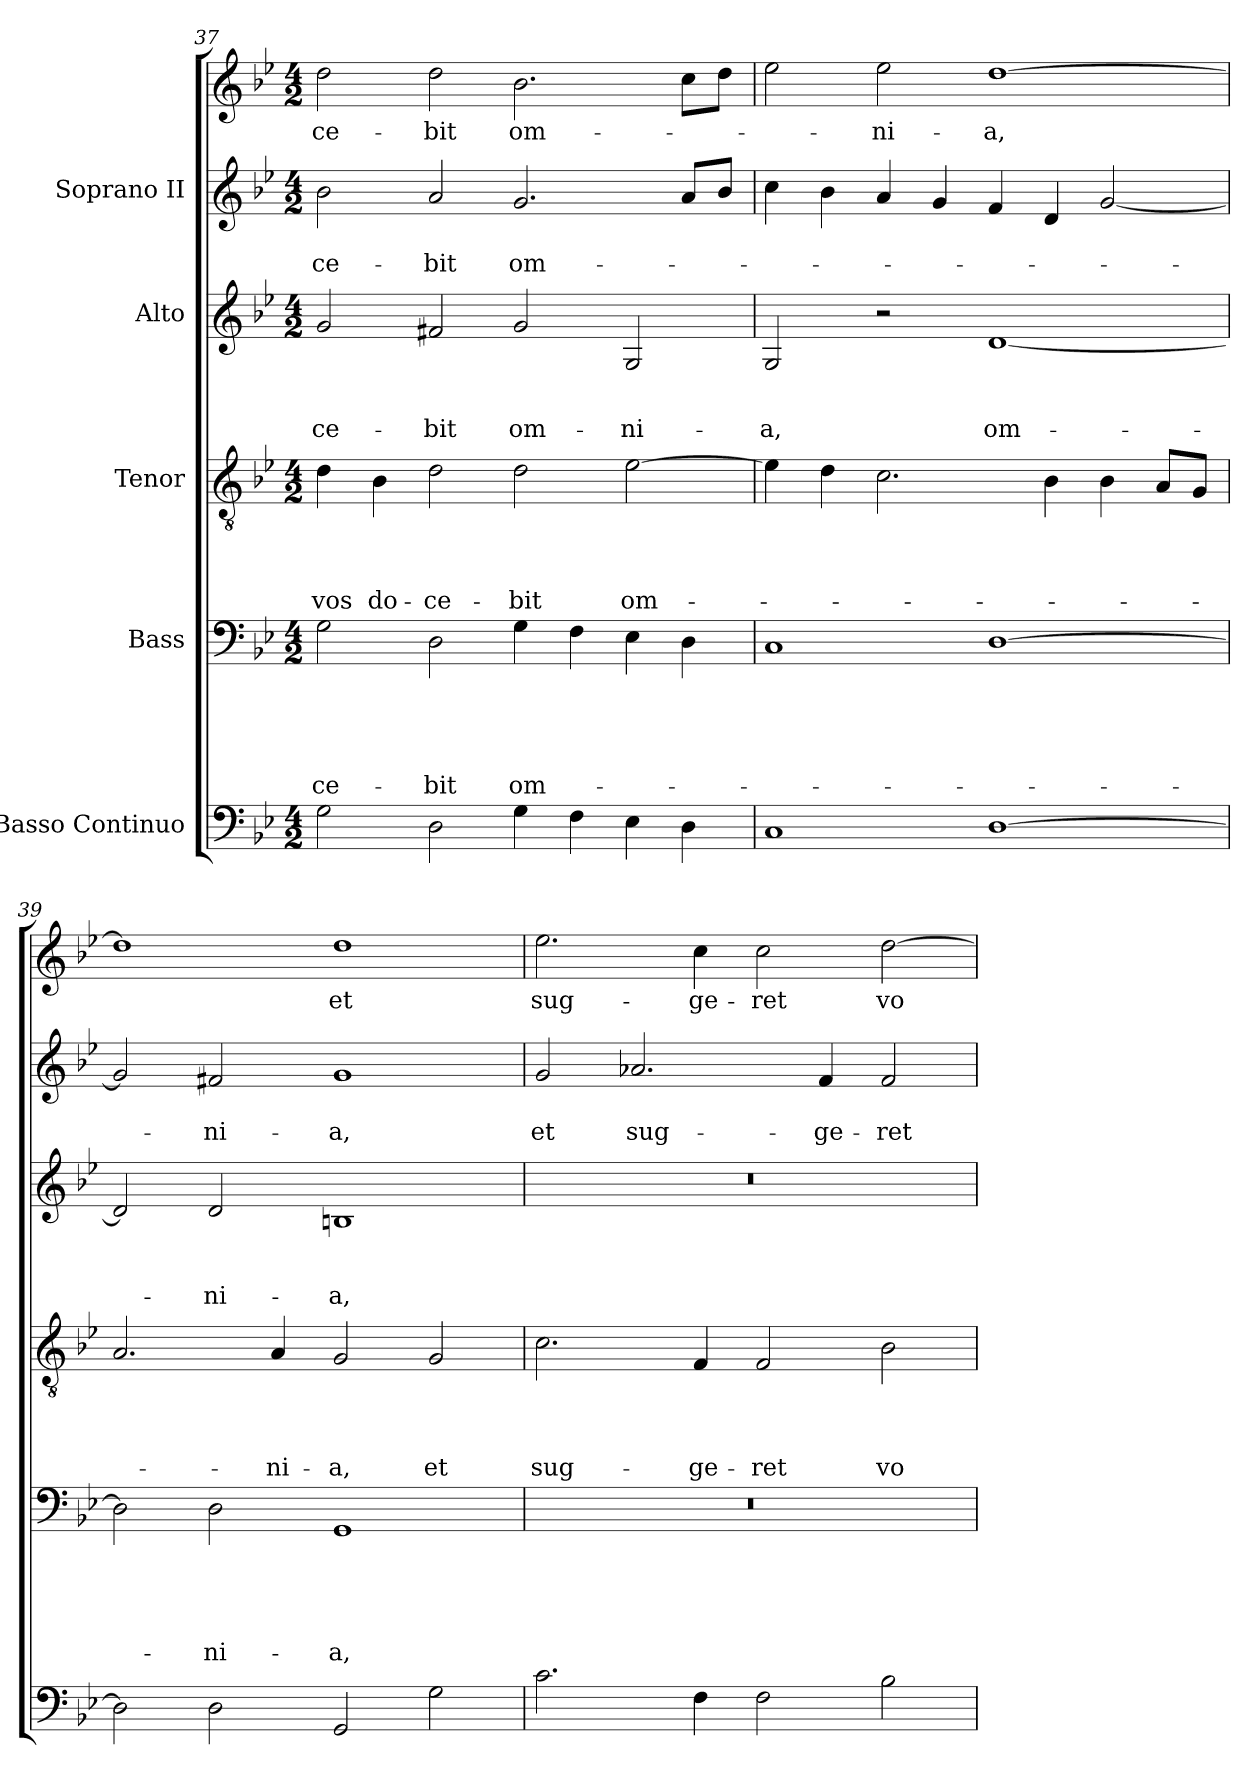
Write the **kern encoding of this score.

**kern	**kern	**text	**text	**text	**text	**text	**kern	**text	**text	**text	**text	**kern	**text	**text	**text	**kern	**text	**text	**kern	**text
*part6	*part5	*part5	*part5	*part5	*part5	*part5	*part4	*part4	*part4	*part4	*part4	*part3	*part3	*part3	*part3	*part2	*part2	*part2	*part1	*part1
*staff6	*staff5	*staff5	*staff5	*staff5	*staff5	*staff5	*staff4	*staff4	*staff4	*staff4	*staff4	*staff3	*staff3	*staff3	*staff3	*staff2	*staff2	*staff2	*staff1	*staff1
*I"Basso Continuo	*I"Bass	*	*	*	*	*	*I"Tenor	*	*	*	*	*I"Alto	*	*	*	*I"Soprano II	*	*	*	*
!!LO:LB:g=z
*clefF4	*clefF4	*	*	*	*	*	*clefGv2	*	*	*	*	*clefG2	*	*	*	*clefG2	*	*	*clefG2	*
*k[b-e-]	*k[b-e-]	*	*	*	*	*	*k[b-e-]	*	*	*	*	*k[b-e-]	*	*	*	*k[b-e-]	*	*	*k[b-e-]	*
*B-:	*B-:	*	*	*	*	*	*B-:	*	*	*	*	*B-:	*	*	*	*B-:	*	*	*B-:	*
*M4/2	*M4/2	*	*	*	*	*	*M4/2	*	*	*	*	*M4/2	*	*	*	*M4/2	*	*	*M4/2	*
=37	=37	=37	=37	=37	=37	=37	=37	=37	=37	=37	=37	=37	=37	=37	=37	=37	=37	=37	=37	=37
!	!	!	!	!	!	!LO:LY:b	!	!	!	!	!LO:LY:b	!	!	!	!LO:LY:b	!	!	!LO:LY:b	!	!LO:LY:b
2G\	2G\	.	.	.	.	-ce-	4d\	.	.	.	vos	2g/	.	.	-ce-	2b-\	.	-ce-	2dd\	-ce-
!	!	!	!	!	!	!	!	!	!	!	!LO:LY:b	!	!	!	!	!	!	!	!	!
.	.	.	.	.	.	.	4B-\	.	.	.	do-	.	.	.	.	.	.	.	.	.
!	!	!	!	!	!	!LO:LY:b	!	!	!	!	!LO:LY:b	!	!	!	!LO:LY:b	!	!	!LO:LY:b	!	!LO:LY:b
2D\	2D\	.	.	.	.	-bit	2d\	.	.	.	-ce-	2f#X/	.	.	-bit	2a/	.	-bit	2dd\	-bit
!	!	!	!	!	!	!LO:LY:b	!	!	!	!	!LO:LY:b	!	!	!	!LO:LY:b	!	!	!LO:LY:b	!	!LO:LY:b
4G\	4G\	.	.	.	.	om-	2d\	.	.	.	-bit	2g/	.	.	om-	2.g/	.	om-	2.b-\	om-
4F\	4F\	.	.	.	.	.	.	.	.	.	.	.	.	.	.	.	.	.	.	.
!	!	!	!	!	!	!	!	!	!	!	!LO:LY:b	!	!	!	!LO:LY:b	!	!	!	!	!
4E-\	4E-\	.	.	.	.	.	[2e-\	.	.	.	om-	2G/	.	.	-ni-	.	.	.	.	.
4D\	4D\	.	.	.	.	.	.	.	.	.	.	.	.	.	.	8a/L	.	.	8cc\L	.
.	.	.	.	.	.	.	.	.	.	.	.	.	.	.	.	8b-/J	.	.	8dd\J	.
=38	=38	=38	=38	=38	=38	=38	=38	=38	=38	=38	=38	=38	=38	=38	=38	=38	=38	=38	=38	=38
!	!	!	!	!	!	!	!	!	!	!	!	!	!	!	!LO:LY:b	!	!	!	!	!
1C	1C	.	.	.	.	.	4e-\]	.	.	.	.	2G/	.	.	-a,	4cc\	.	.	2ee-\	.
.	.	.	.	.	.	.	4d\	.	.	.	.	.	.	.	.	4b-\	.	.	.	.
!	!	!	!	!	!	!	!	!	!	!	!	!	!	!	!	!	!	!	!	!LO:LY:b
.	.	.	.	.	.	.	2.c\	.	.	.	.	2r	.	.	.	4a/	.	.	2ee-\	-ni-
.	.	.	.	.	.	.	.	.	.	.	.	.	.	.	.	4g/	.	.	.	.
!	!	!	!	!	!	!	!	!	!	!	!	!	!	!	!LO:LY:b	!	!	!	!	!LO:LY:b
[1D	[1D	.	.	.	.	.	.	.	.	.	.	[1d	.	.	om-	4f/	.	.	[1dd	-a,
.	.	.	.	.	.	.	4B-\	.	.	.	.	.	.	.	.	4d/	.	.	.	.
.	.	.	.	.	.	.	4B-\	.	.	.	.	.	.	.	.	[2g/	.	.	.	.
.	.	.	.	.	.	.	8A/L	.	.	.	.	.	.	.	.	.	.	.	.	.
.	.	.	.	.	.	.	8G/J	.	.	.	.	.	.	.	.	.	.	.	.	.
=39	=39	=39	=39	=39	=39	=39	=39	=39	=39	=39	=39	=39	=39	=39	=39	=39	=39	=39	=39	=39
2D\]	2D\]	.	.	.	.	.	2.A/	.	.	.	.	2d/]	.	.	.	2g/]	.	.	1dd]	.
!	!	!	!	!	!	!LO:LY:b	!	!	!	!	!	!	!	!	!LO:LY:b	!	!	!LO:LY:b	!	!
2D\	2D\	.	.	.	.	-ni-	.	.	.	.	.	2d/	.	.	-ni-	2f#X/	.	-ni-	.	.
!	!	!	!	!	!	!	!	!	!	!	!LO:LY:b	!	!	!	!	!	!	!	!	!
.	.	.	.	.	.	.	4A/	.	.	.	-ni-	.	.	.	.	.	.	.	.	.
!	!	!	!	!	!	!LO:LY:b	!	!	!	!	!LO:LY:b	!	!	!	!LO:LY:b	!	!	!LO:LY:b	!	!LO:LY:b
2GG/	1GG	.	.	.	.	-a,	2G/	.	.	.	-a,	1Bn	.	.	-a,	1g	.	-a,	1dd	et
!	!	!	!	!	!	!	!	!	!	!	!LO:LY:b	!	!	!	!	!	!	!	!	!
2G\	.	.	.	.	.	.	2G/	.	.	.	et	.	.	.	.	.	.	.	.	.
=40	=40	=40	=40	=40	=40	=40	=40	=40	=40	=40	=40	=40	=40	=40	=40	=40	=40	=40	=40	=40
!	!	!	!	!	!	!	!	!	!	!	!LO:LY:b	!	!	!	!	!	!	!LO:LY:b	!	!LO:LY:b
2.c\	0r	.	.	.	.	.	2.c\	.	.	.	sug-	0r	.	.	.	2g/	.	et	2.ee-\	sug-
!	!	!	!	!	!	!	!	!	!	!	!	!	!	!	!	!	!	!LO:LY:b	!	!
.	.	.	.	.	.	.	.	.	.	.	.	.	.	.	.	2.a-X/	.	sug-	.	.
!	!	!	!	!	!	!	!	!	!	!	!LO:LY:b	!	!	!	!	!	!	!	!	!LO:LY:b
4F\	.	.	.	.	.	.	4F/	.	.	.	-ge-	.	.	.	.	.	.	.	4cc\	-ge-
!	!	!	!	!	!	!	!	!	!	!	!LO:LY:b	!	!	!	!	!	!	!	!	!LO:LY:b
2F\	.	.	.	.	.	.	2F/	.	.	.	-ret	.	.	.	.	.	.	.	2cc\	-ret
!	!	!	!	!	!	!	!	!	!	!	!	!	!	!	!	!	!	!LO:LY:b	!	!
.	.	.	.	.	.	.	.	.	.	.	.	.	.	.	.	4f/	.	-ge-	.	.
!	!	!	!	!	!	!	!	!	!	!	!LO:LY:b	!	!	!	!	!	!	!LO:LY:b	!	!LO:LY:b
2B-\	.	.	.	.	.	.	2B-\	.	.	.	vo-	.	.	.	.	2f/	.	-ret	[2dd\	vo-
=	=	=	=	=	=	=	=	=	=	=	=	=	=	=	=	=	=	=	=	=
*-	*-	*-	*-	*-	*-	*-	*-	*-	*-	*-	*-	*-	*-	*-	*-	*-	*-	*-	*-	*-
